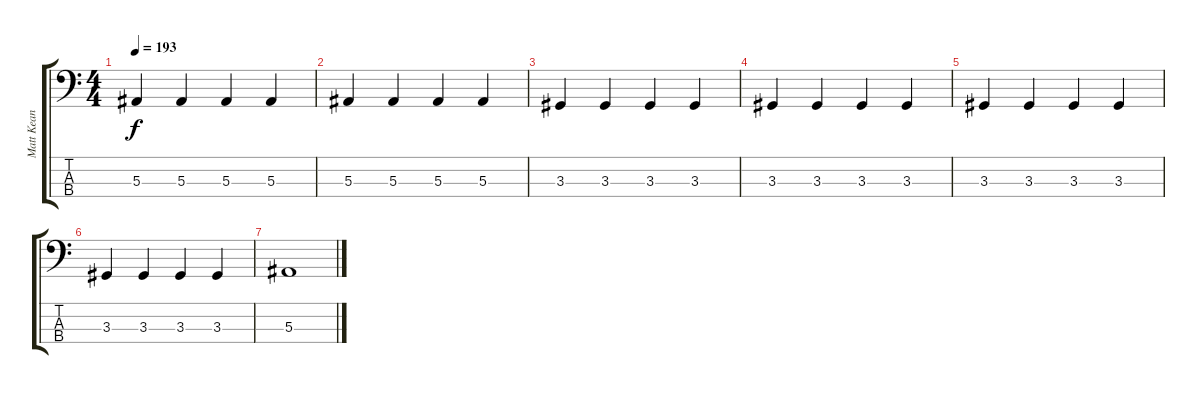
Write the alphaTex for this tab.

\track ("Matt Kean" "Matt Kean") {instrument electricbassfinger}
\staff {score tabs}
\tuning (Eb2 Bb1 F1 Bb0) {hide}
\ts (4 4)
\tempo 193
\clef f4
\ks c
5.3.4{dy f} 5.3.4 5.3.4 5.3.4 |
5.3.4 5.3.4 5.3.4 5.3.4 |
3.3.4 3.3.4 3.3.4 3.3.4 |
3.3.4 3.3.4 3.3.4 3.3.4 |
3.3.4 3.3.4 3.3.4 3.3.4 |
3.3.4 3.3.4 3.3.4 3.3.4 |
5.3.1
